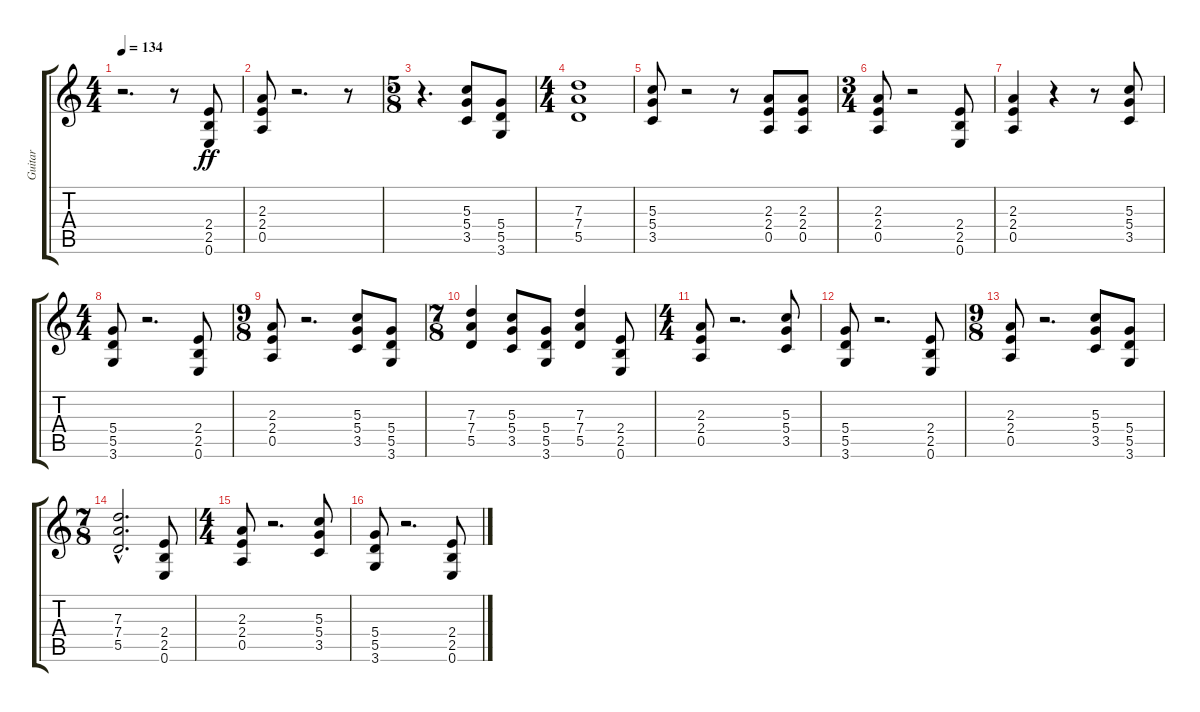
\track ("Guitar" "Guitar") {instrument distortionguitar}
\staff {score tabs}
\tuning (E4 B3 G3 D3 A2 E2) {hide}
\ts (4 4)
\tempo 134
\clef g2
\ks c
r.2{d dy ff instrument distortionguitar} r.8 (2.4 2.5 0.6).8 |
(2.3 2.4 0.5).8 r.2{d} r.8 |
\ts (5 8)
r.4{d} (5.3 5.4 3.5).8 (5.4 5.5 3.6).8 |
\ts (4 4)
(7.3 7.4 5.5).1 |
(5.3 5.4 3.5).8 r.2 r.8 (2.3 2.4 0.5).8 (2.3 2.4 0.5).8 |
\ts (3 4)
(2.3 2.4 0.5).8 r.2 (2.4 2.5 0.6).8 |
(2.3 2.4 0.5).4 r.4 r.8 (5.3 5.4 3.5).8 |
\ts (4 4)
(5.4 5.5 3.6).8 r.2{d} (2.4 2.5 0.6).8 |
\ts (9 8)
(2.3 2.4 0.5).8 r.2{d} (5.3 5.4 3.5).8 (5.4 5.5 3.6).8 |
\ts (7 8)
(7.3 7.4 5.5).4 (5.3 5.4 3.5).8 (5.4 5.5 3.6).8 (7.3 7.4 5.5).4 (2.4 2.5 0.6).8 |
\ts (4 4)
(2.3 2.4 0.5).8 r.2{d} (5.3 5.4 3.5).8 |
(5.4 5.5 3.6).8 r.2{d} (2.4 2.5 0.6).8 |
\ts (9 8)
(2.3 2.4 0.5).8 r.2{d} (5.3 5.4 3.5).8 (5.4 5.5 3.6).8 |
\ts (7 8)
(7.3{hac} 7.4{hac} 5.5{hac}).2{d} (2.4 2.5 0.6).8 |
\ts (4 4)
(2.3 2.4 0.5).8 r.2{d} (5.3 5.4 3.5).8 |
(5.4 5.5 3.6).8 r.2{d} (2.4 2.5 0.6).8
